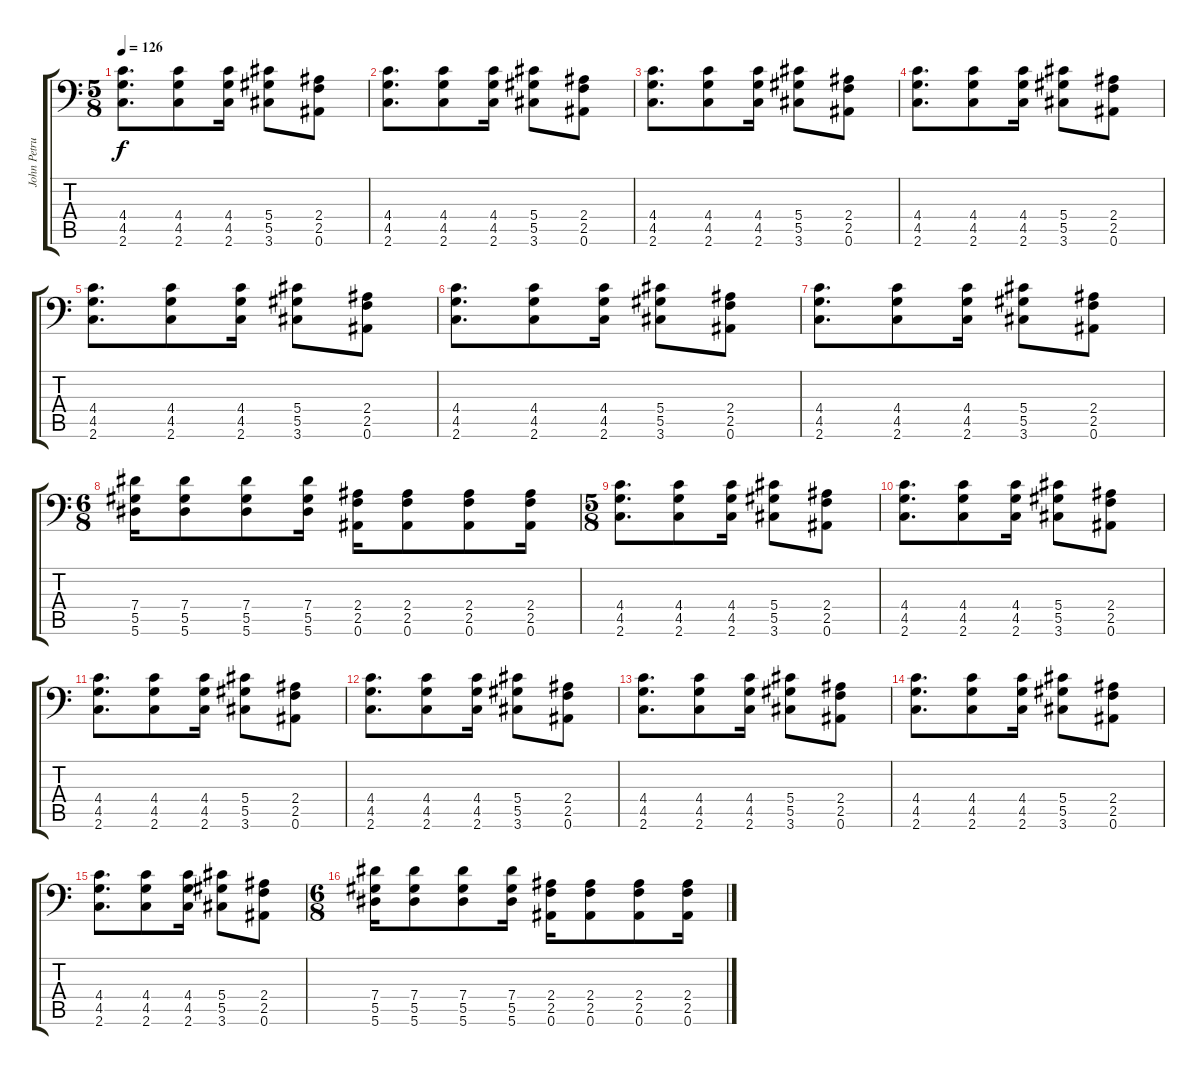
\track ("John Petrucci" "John Petru") {instrument distortionguitar}
\staff {score tabs}
\tuning (Bb3 F3 Db3 Ab2 Eb2 Bb1) {hide}
\ts (5 8)
\tempo 126
\clef f4
\ks c
(4.4 4.5 2.6).8{d dy f} (4.4 4.5 2.6).8 (4.4 4.5 2.6).16 (5.4 5.5 3.6).8 (2.4 2.5 0.6).8 |
(4.4 4.5 2.6).8{d} (4.4 4.5 2.6).8 (4.4 4.5 2.6).16 (5.4 5.5 3.6).8 (2.4 2.5 0.6).8 |
(4.4 4.5 2.6).8{d} (4.4 4.5 2.6).8 (4.4 4.5 2.6).16 (5.4 5.5 3.6).8 (2.4 2.5 0.6).8 |
(4.4 4.5 2.6).8{d} (4.4 4.5 2.6).8 (4.4 4.5 2.6).16 (5.4 5.5 3.6).8 (2.4 2.5 0.6).8 |
(4.4 4.5 2.6).8{d} (4.4 4.5 2.6).8 (4.4 4.5 2.6).16 (5.4 5.5 3.6).8 (2.4 2.5 0.6).8 |
(4.4 4.5 2.6).8{d} (4.4 4.5 2.6).8 (4.4 4.5 2.6).16 (5.4 5.5 3.6).8 (2.4 2.5 0.6).8 |
(4.4 4.5 2.6).8{d} (4.4 4.5 2.6).8 (4.4 4.5 2.6).16 (5.4 5.5 3.6).8 (2.4 2.5 0.6).8 |
\ts (6 8)
(7.4 5.5 5.6).16 (7.4 5.5 5.6).8 (7.4 5.5 5.6).8 (7.4 5.5 5.6).16 (2.4 2.5 0.6).16 (2.4 2.5 0.6).8 (2.4 2.5 0.6).8 (2.4 2.5 0.6).16 |
\ts (5 8)
(4.4 4.5 2.6).8{d} (4.4 4.5 2.6).8 (4.4 4.5 2.6).16 (5.4 5.5 3.6).8 (2.4 2.5 0.6).8 |
(4.4 4.5 2.6).8{d} (4.4 4.5 2.6).8 (4.4 4.5 2.6).16 (5.4 5.5 3.6).8 (2.4 2.5 0.6).8 |
(4.4 4.5 2.6).8{d} (4.4 4.5 2.6).8 (4.4 4.5 2.6).16 (5.4 5.5 3.6).8 (2.4 2.5 0.6).8 |
(4.4 4.5 2.6).8{d} (4.4 4.5 2.6).8 (4.4 4.5 2.6).16 (5.4 5.5 3.6).8 (2.4 2.5 0.6).8 |
(4.4 4.5 2.6).8{d} (4.4 4.5 2.6).8 (4.4 4.5 2.6).16 (5.4 5.5 3.6).8 (2.4 2.5 0.6).8 |
(4.4 4.5 2.6).8{d} (4.4 4.5 2.6).8 (4.4 4.5 2.6).16 (5.4 5.5 3.6).8 (2.4 2.5 0.6).8 |
(4.4 4.5 2.6).8{d} (4.4 4.5 2.6).8 (4.4 4.5 2.6).16 (5.4 5.5 3.6).8 (2.4 2.5 0.6).8 |
\ts (6 8)
(7.4 5.5 5.6).16 (7.4 5.5 5.6).8 (7.4 5.5 5.6).8 (7.4 5.5 5.6).16 (2.4 2.5 0.6).16 (2.4 2.5 0.6).8 (2.4 2.5 0.6).8 (2.4 2.5 0.6).16
